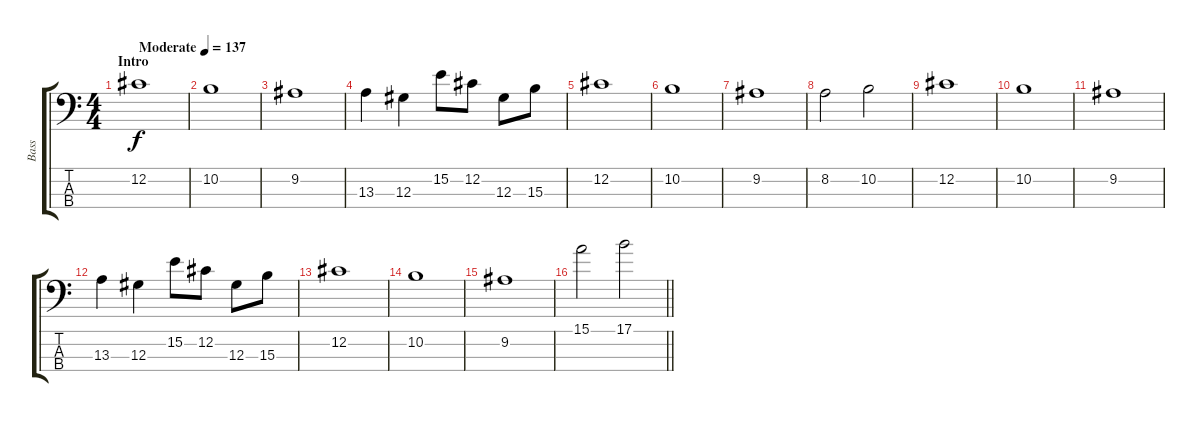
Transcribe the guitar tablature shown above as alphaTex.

\track ("Bass" "Bass") {instrument electricbassfinger}
\staff {score tabs}
\tuning (Gb2 Db2 Ab1 Eb1) {hide}
\ts (4 4)
\section ("" "Intro")
\tempo (137 "Moderate")
\clef f4
\ks c
12.2.1{dy f instrument electricbassfinger} |
10.2.1 |
9.2.1 |
13.3.4 12.3.4 15.2.8 12.2.8 12.3.8 15.3.8 |
12.2.1 |
10.2.1 |
9.2.1 |
8.2.2 10.2.2 |
12.2.1 |
10.2.1 |
9.2.1 |
13.3.4 12.3.4 15.2.8 12.2.8 12.3.8 15.3.8 |
12.2.1 |
10.2.1 |
9.2.1 |
\barLineRight lightlight
15.1.2 17.1.2
